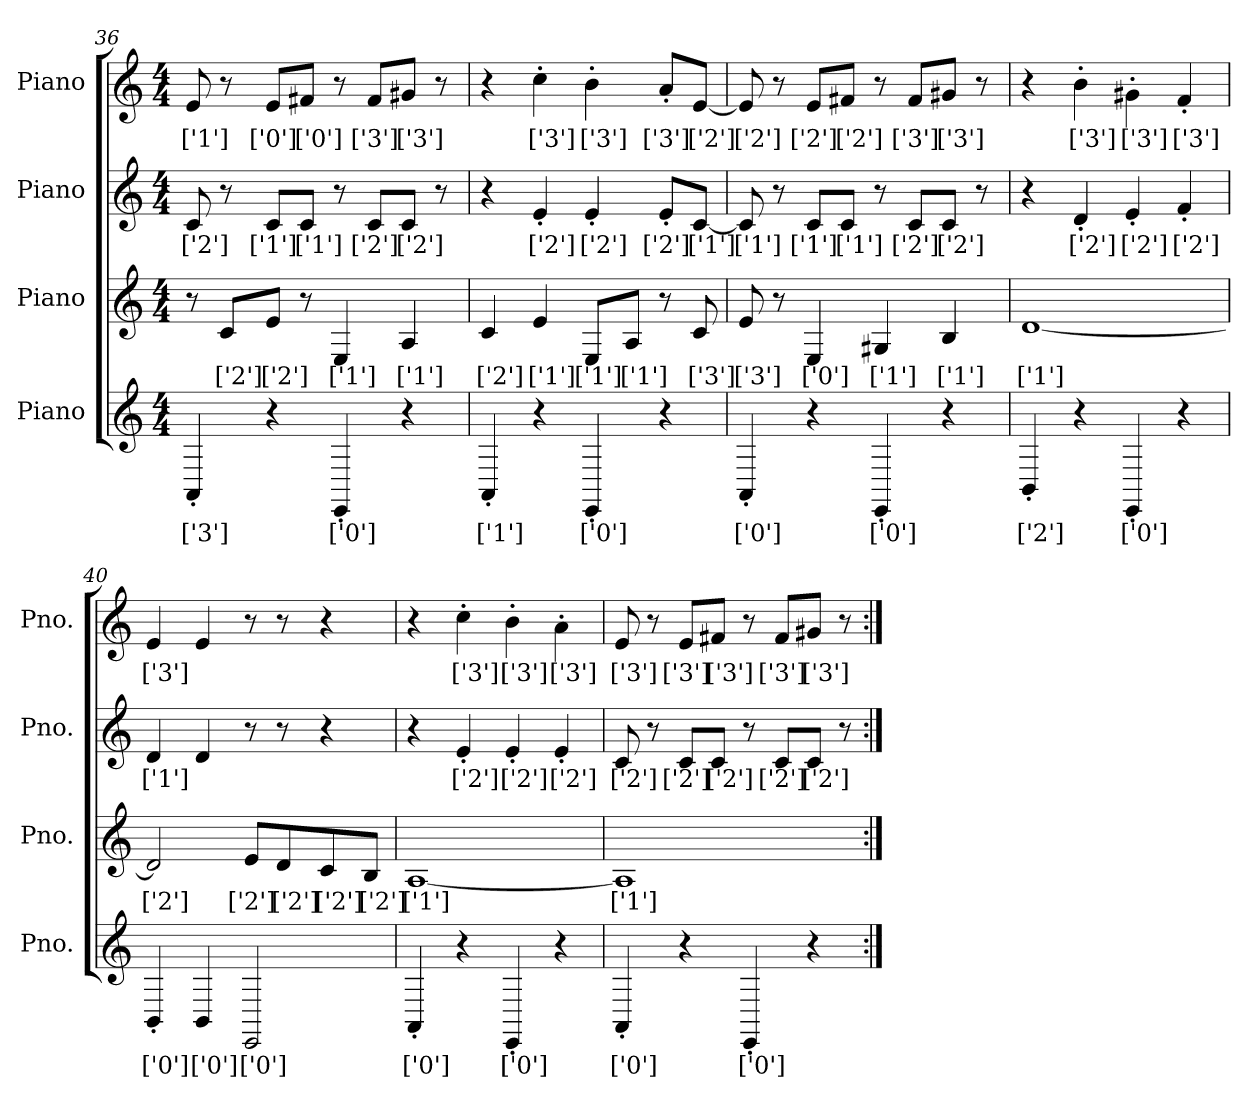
**kern	**text	**kern	**text	**kern	**text	**kern	**text
*part4	*part4	*part3	*part3	*part2	*part2	*part1	*part1
*staff4	*staff4	*staff3	*staff3	*staff2	*staff2	*staff1	*staff1
*I"Piano	*	*I"Piano	*	*I"Piano	*	*I"Piano	*
*I'Pno.	*	*I'Pno.	*	*I'Pno.	*	*I'Pno.	*
*clefG2	*	*clefG2	*	*clefG2	*	*clefG2	*
*k[]	*	*k[]	*	*k[]	*	*k[]	*
*M4/4	*	*M4/4	*	*M4/4	*	*M4/4	*
=36	=36	=36	=36	=36	=36	=36	=36
4AA'i/	['3']	8r	.	8cj/	['2']	8eZ/	['1']
.	.	8cj/L	['2']	8r	.	8r	.
4r	.	8ej/J	['2']	8cZ/L	['1']	8eV/L	['0']
.	.	8r	.	8cZ/J	['1']	8f#XV/J	['0']
4EE'V/	['0']	4EZ/	['1']	8r	.	8r	.
.	.	.	.	8cj/L	['2']	8f#i/L	['3']
4r	.	4AZ/	['1']	8cj/J	['2']	8g#Xi/J	['3']
.	.	.	.	8r	.	8r	.
=37	=37	=37	=37	=37	=37	=37	=37
4AA'Z/	['1']	4cj/	['2']	4r	.	4r	.
4r	.	4eZ/	['1']	4e'j/	['2']	4cc'i\	['3']
4EE'V/	['0']	8EZ/L	['1']	4e'j/	['2']	4b'i\	['3']
.	.	8AZ/J	['1']	.	.	.	.
4r	.	8r	.	8e'j/L	['2']	8a'i/L	['3']
.	.	8ci/	['3']	[8cZ/J	['1']	[8ej/J	['2']
=38	=38	=38	=38	=38	=38	=38	=38
4AA'V/	['0']	8ei/	['3']	8cZ/]	['1']	8ej/]	['2']
.	.	8r	.	8r	.	8r	.
4r	.	4EV/	['0']	8cZ/L	['1']	8ej/L	['2']
.	.	.	.	8cZ/J	['1']	8f#Xj/J	['2']
4EE'V/	['0']	4G#XZ/	['1']	8r	.	8r	.
.	.	.	.	8cj/L	['2']	8f#i/L	['3']
4r	.	4BZ/	['1']	8cj/J	['2']	8g#Xi/J	['3']
.	.	.	.	8r	.	8r	.
=39	=39	=39	=39	=39	=39	=39	=39
4BB'j/	['2']	[1dZ	['1']	4r	.	4r	.
4r	.	.	.	4d'j/	['2']	4b'i\	['3']
4EE'V/	['0']	.	.	4e'j/	['2']	4g#X'i\	['3']
4r	.	.	.	4f'j/	['2']	4f'i/	['3']
!!LO:PB:g=z
=40	=40	=40	=40	=40	=40	=40	=40
4BB'V/	['0']	2dj/]	['2']	4dZ/	['1']	4ei/	['3']
4BBV/	['0']	.	.	4d/	.	4e/	.
2EEV/	['0']	8ej/L	['2']	8r	.	8r	.
.	.	8dj/	['2']	8r	.	8r	.
.	.	8cj/	['2']	4r	.	4r	.
.	.	8Bj/J	['2']	.	.	.	.
=41	=41	=41	=41	=41	=41	=41	=41
4AA'V/	['0']	[1AZ	['1']	4r	.	4r	.
4r	.	.	.	4e'j/	['2']	4cc'i\	['3']
4EE'V/	['0']	.	.	4e'j/	['2']	4b'i\	['3']
4r	.	.	.	4e'j/	['2']	4a'i\	['3']
=42	=42	=42	=42	=42	=42	=42	=42
4AA'V/	['0']	1AZ]	['1']	8cj/	['2']	8ei/	['3']
.	.	.	.	8r	.	8r	.
4r	.	.	.	8cj/L	['2']	8ei/L	['3']
.	.	.	.	8cj/J	['2']	8f#Xi/J	['3']
4EE'V/	['0']	.	.	8r	.	8r	.
.	.	.	.	8cj/L	['2']	8f#i/L	['3']
4r	.	.	.	8cj/J	['2']	8g#Xi/J	['3']
.	.	.	.	8r	.	8r	.
=:|!	=:|!	=:|!	=:|!	=:|!	=:|!	=:|!	=:|!
*-	*-	*-	*-	*-	*-	*-	*-
